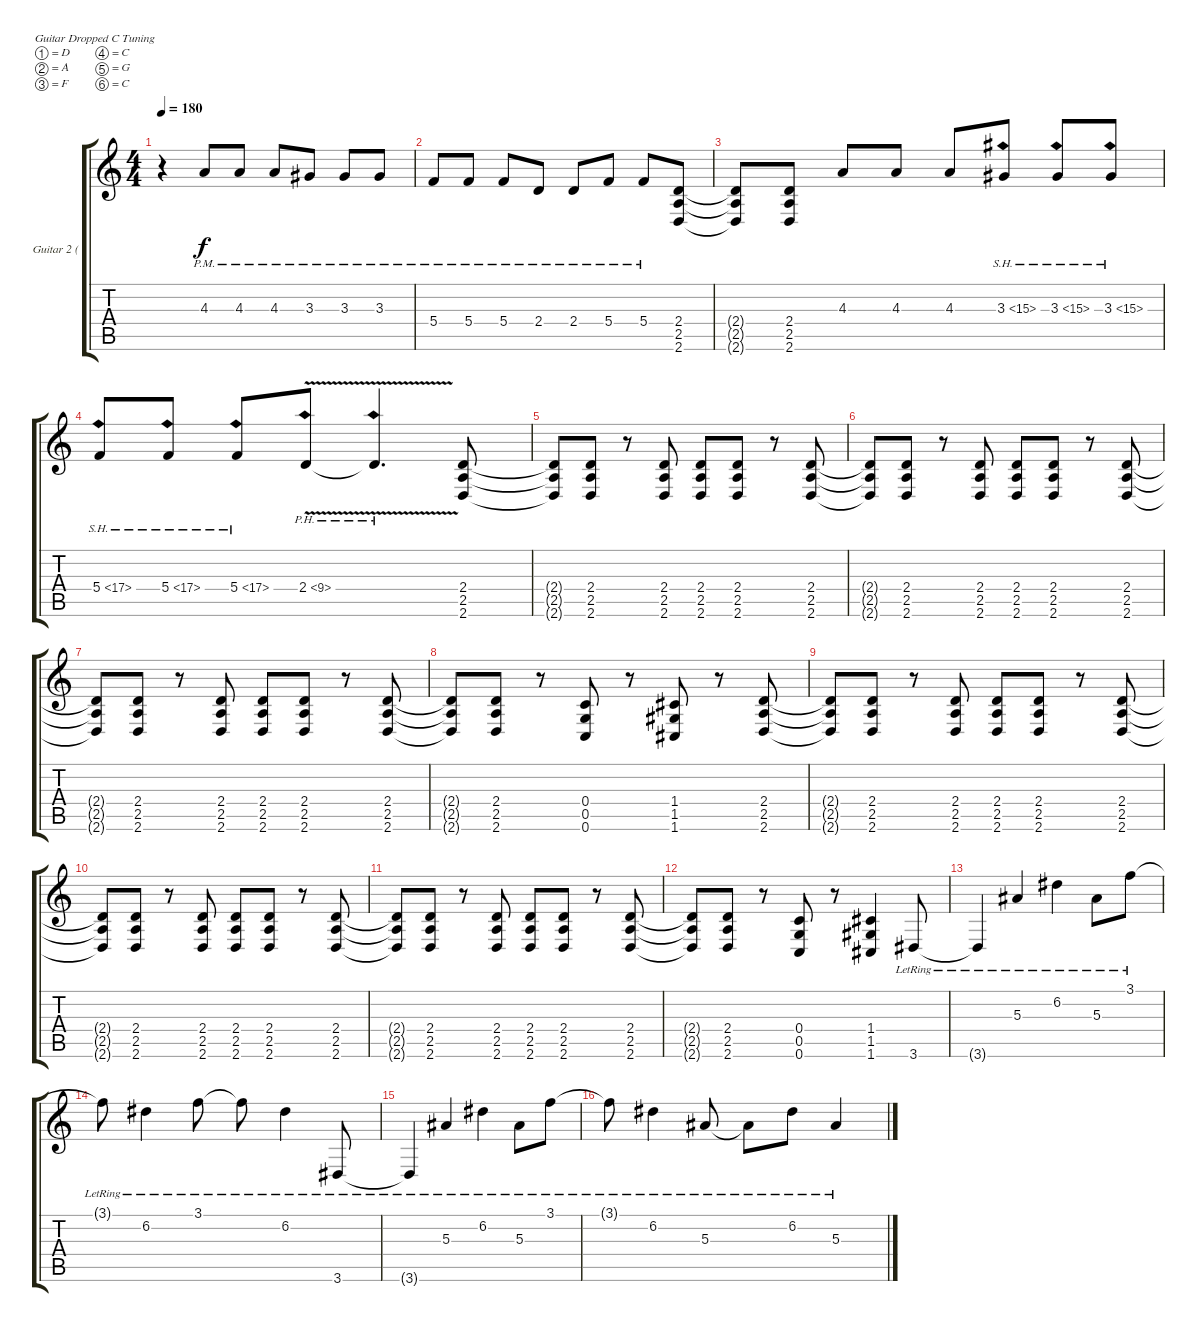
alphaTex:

\defaultSystemsLayout 4
\bracketExtendMode groupsimilarinstruments
\firstSystemTrackNameOrientation horizontal
\otherSystemsTrackNameOrientation horizontal
\track ("Guitar 2 (Rhythm) Left" "Guitar 2 (") {instrument distortionguitar}
\staff {score tabs}
\tuning (D4 A3 F3 C3 G2 C2)
\ts (4 4)
\tempo 180
\clef g2
\ks c
r.4{dy f} 4.3{pm}.8 4.3{pm}.8 4.3{pm}.8 3.3{pm}.8 3.3{pm}.8 3.3{pm}.8 |
5.4{pm}.8 5.4{pm}.8 5.4{pm}.8 2.4{pm}.8 2.4{pm}.8 5.4{pm}.8 5.4{pm}.8 (2.5 2.6 2.4).8 |
(2.4{t} 2.5{t} 2.6{t}).8 (2.6 2.5 2.4).8 4.3.8 4.3.8 4.3.8 3.3{sh 12}.8 3.3{sh 12}.8 3.3{sh 12}.8 |
5.4{sh 12}.8 5.4{sh 12}.8 5.4{sh 12}.8 2.4{ph 7 v}.8 2.4{ph 7 v t}.4{d} (2.4 2.5 2.6).8 |
(2.4{t} 2.5{t} 2.6{t}).8 (2.4 2.5 2.6).8 r.8 (2.6 2.4 2.5).8 (2.6 2.4 2.5).8 (2.6 2.4 2.5).8 r.8 (2.6 2.5 2.4).8 |
(2.5{t} 2.6{t} 2.4{t}).8 (2.4 2.5 2.6).8 r.8 (2.6 2.5 2.4).8 (2.4 2.5 2.6).8 (2.6 2.5 2.4).8 r.8 (2.4 2.5 2.6).8 |
(2.6{t} 2.5{t} 2.4{t}).8 (2.4 2.5 2.6).8 r.8 (2.6 2.5 2.4).8 (2.6 2.5 2.4).8 (2.6 2.5 2.4).8 r.8 (2.4 2.5 2.6).8 |
(2.6{t} 2.5{t} 2.4{t}).8 (2.4 2.5 2.6).8 r.8 (0.6 0.5 0.4).8 r.8 (1.6 1.4 1.5).8 r.8 (2.6 2.5 2.4).8 |
(2.4{t} 2.5{t} 2.6{t}).8 (2.6 2.5 2.4).8 r.8 (2.6 2.5 2.4).8 (2.6 2.5 2.4).8 (2.6 2.5 2.4).8 r.8 (2.4 2.5 2.6).8 |
(2.6{t} 2.5{t} 2.4{t}).8 (2.4 2.5 2.6).8 r.8 (2.6 2.5 2.4).8 (2.6 2.5 2.4).8 (2.6 2.5 2.4).8 r.8 (2.4 2.5 2.6).8 |
(2.6{t} 2.5{t} 2.4{t}).8 (2.4 2.5 2.6).8 r.8 (2.6 2.5 2.4).8 (2.6 2.5 2.4).8 (2.6 2.5 2.4).8 r.8 (2.6 2.5 2.4).8 |
(2.6{t} 2.4{t} 2.5{t}).8 (2.4 2.5 2.6).8 r.8 (0.6 0.5 0.4).8 r.8 (1.6 1.4 1.5).4 3.6{lr}.8 |
3.6{lr t}.4 5.3{lr}.4 6.2{lr}.4 5.3{lr}.8 3.1{lr}.8 |
3.1{lr t}.8 6.2{lr}.4 3.1{lr}.8 3.1{lr t}.8 6.2{lr}.4 3.6{lr}.8 |
3.6{lr t}.4 5.3{lr}.4 6.2{lr}.4 5.3{lr}.8 3.1{lr}.8 |
3.1{lr t}.8 6.2{lr}.4 5.3{lr}.8 5.3{lr t}.8 6.2{lr}.8 5.3{lr}.4
